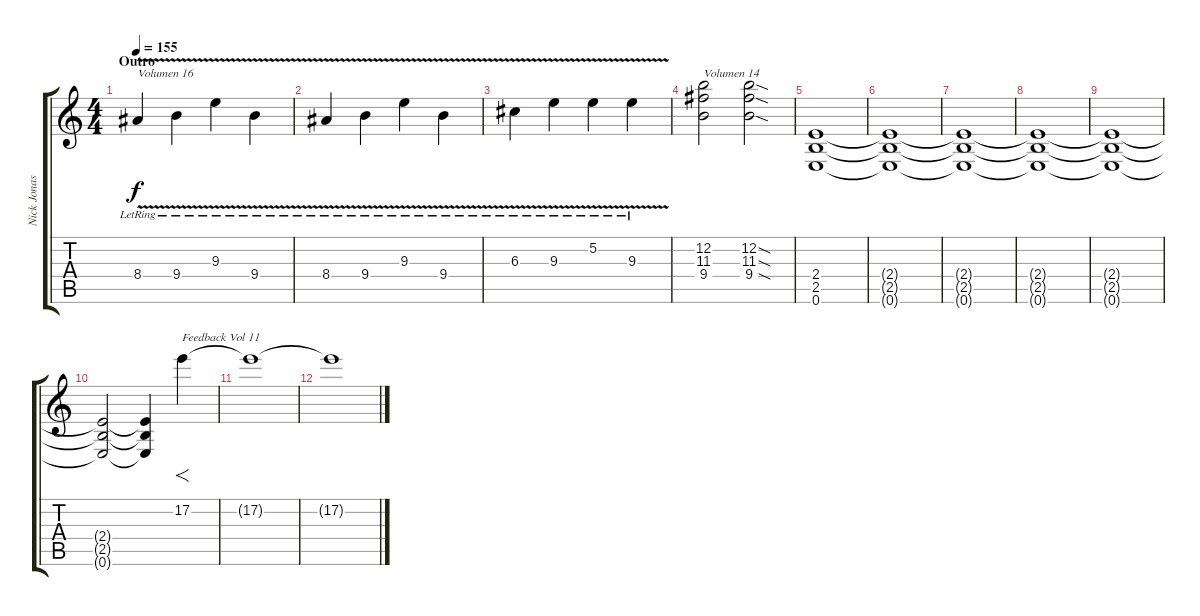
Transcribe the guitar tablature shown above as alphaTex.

\track ("Nick Jonas - Guitar" "Nick Jonas") {instrument acousticguitarnylon}
\staff {score tabs}
\tuning (E4 B3 G3 D3 A2 E2) {hide}
\ts (4 4)
\section ("" "Outro")
\tempo 155
\clef g2
\ks c
8.4{v lr}.4{txt "Volumen 16" dy f volume 16} 9.4{v lr}.4 9.3{v lr}.4 9.4{v lr}.4 |
8.4{v lr}.4 9.4{v lr}.4 9.3{v lr}.4 9.4{v lr}.4 |
6.3{v lr}.4 9.3{v lr}.4 5.2{v lr}.4 9.3{v lr}.4 |
(12.2 11.3 9.4).2{txt "Volumen 14" volume 14} (12.2{sod} 11.3{sod} 9.4{sod}).2 |
(2.4 2.5 0.6).1{volume 9} |
(2.4{t} 2.5{t} 0.6{t}).1 |
(2.4{t} 2.5{t} 0.6{t}).1 |
(2.4{t} 2.5{t} 0.6{t}).1 |
(2.4{t} 2.5{t} 0.6{t}).1 |
(2.4{t} 2.5{t} 0.6{t}).2 (2.4{t} 2.5{t} 0.6{t}).4 17.2.4{f txt "Feedback Vol 11" volume 11} |
17.2{t}.1 |
17.2{t}.1
